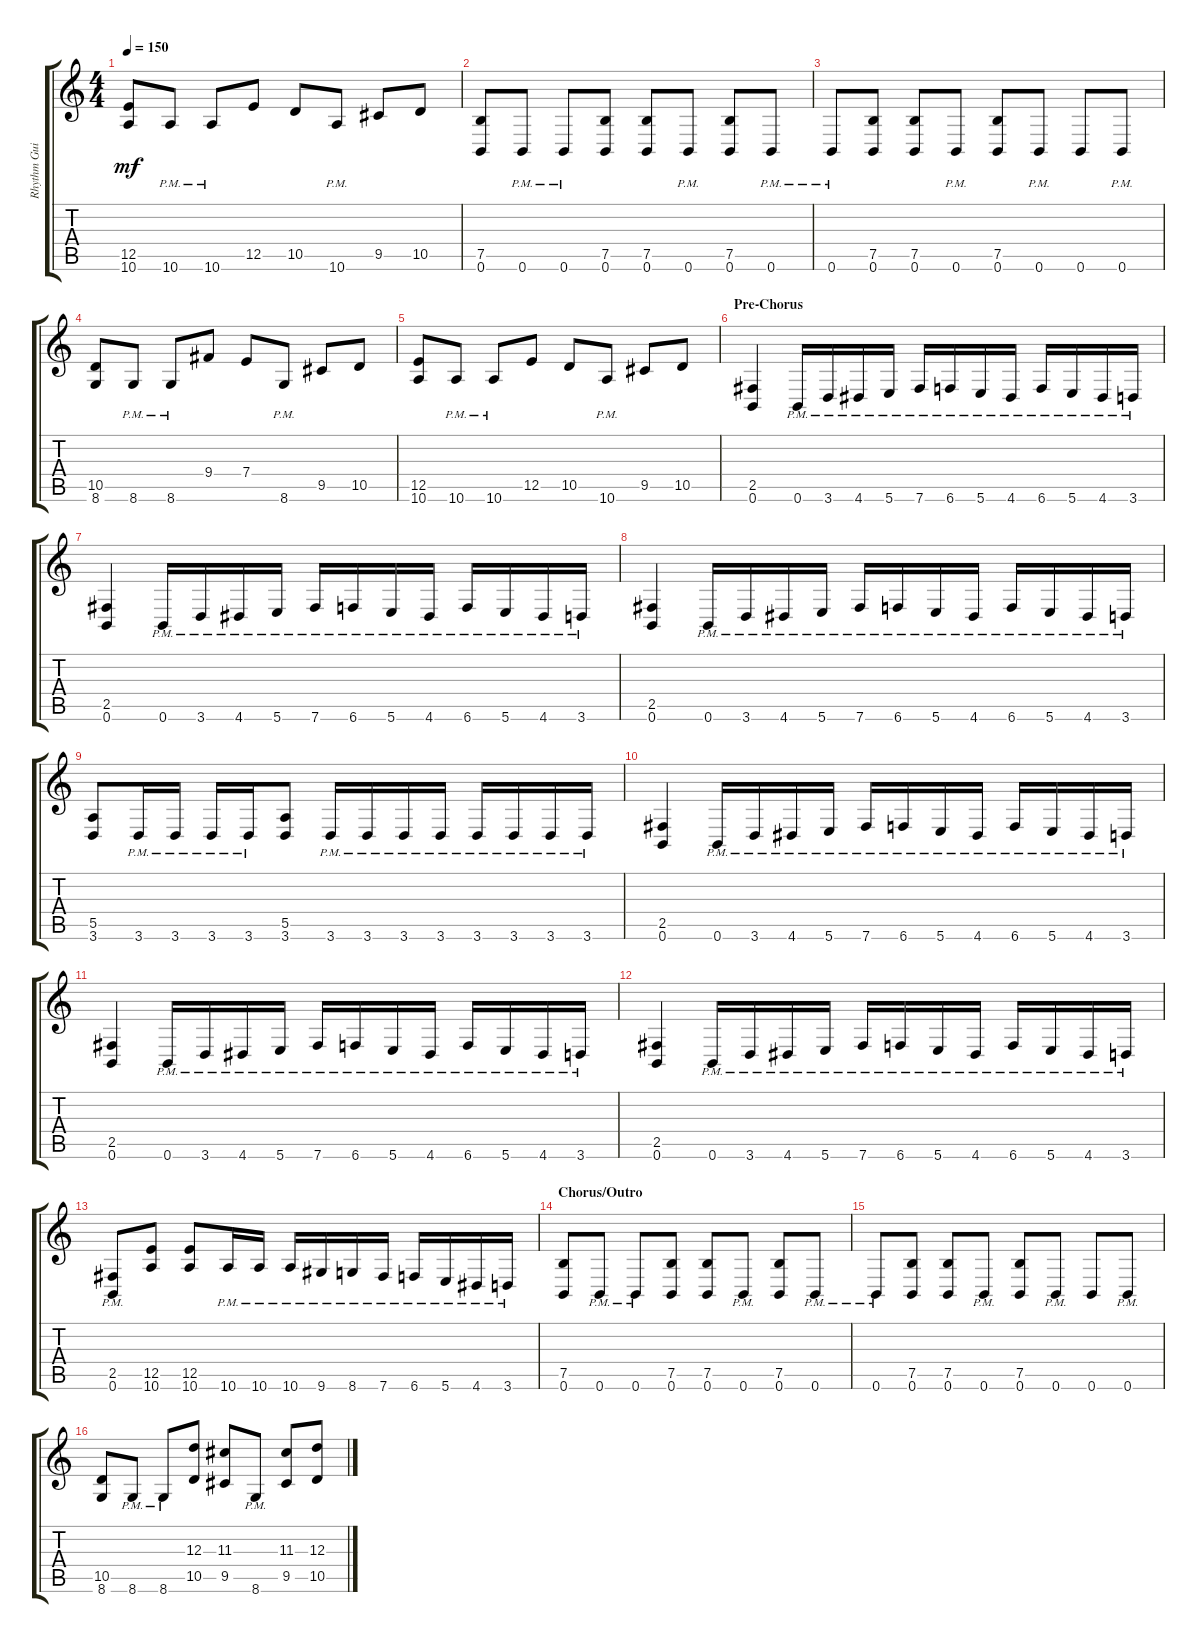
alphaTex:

\track ("Rhythm Guitar" "Rhythm Gui") {instrument distortionguitar}
\staff {score tabs}
\tuning (B3 Gb3 D3 A2 E2 B1) {hide}
\ts (4 4)
\tempo 150
\clef g2
\ks c
(12.5 10.6).8{dy mf} 10.6{pm}.8 10.6{pm}.8 12.5.8 10.5.8 10.6{pm}.8 9.5.8 10.5.8 |
(7.5 0.6).8 0.6{pm}.8 0.6{pm}.8 (7.5 0.6).8 (7.5 0.6).8 0.6{pm}.8 (7.5 0.6).8 0.6{pm}.8 |
0.6{pm}.8 (7.5 0.6).8 (7.5 0.6).8 0.6{pm}.8 (7.5 0.6).8 0.6{pm}.8 0.6.8 0.6{pm}.8 |
(10.5 8.6).8 8.6{pm}.8 8.6{pm}.8 9.4.8 7.4.8 8.6{pm}.8 9.5.8 10.5.8 |
(12.5 10.6).8 10.6{pm}.8 10.6{pm}.8 12.5.8 10.5.8 10.6{pm}.8 9.5.8 10.5.8 |
\section ("" "Pre-Chorus")
(2.5 0.6).4 0.6{pm}.16 3.6{pm}.16 4.6{pm}.16 5.6{pm}.16 7.6{pm}.16 6.6{pm}.16 5.6{pm}.16 4.6{pm}.16 6.6{pm}.16 5.6{pm}.16 4.6{pm}.16 3.6{pm}.16 |
(2.5 0.6).4 0.6{pm}.16 3.6{pm}.16 4.6{pm}.16 5.6{pm}.16 7.6{pm}.16 6.6{pm}.16 5.6{pm}.16 4.6{pm}.16 6.6{pm}.16 5.6{pm}.16 4.6{pm}.16 3.6{pm}.16 |
(2.5 0.6).4 0.6{pm}.16 3.6{pm}.16 4.6{pm}.16 5.6{pm}.16 7.6{pm}.16 6.6{pm}.16 5.6{pm}.16 4.6{pm}.16 6.6{pm}.16 5.6{pm}.16 4.6{pm}.16 3.6{pm}.16 |
(5.5 3.6).8 3.6{pm}.16 3.6{pm}.16 3.6{pm}.16 3.6{pm}.16 (5.5 3.6).8 3.6{pm}.16 3.6{pm}.16 3.6{pm}.16 3.6{pm}.16 3.6{pm}.16 3.6{pm}.16 3.6{pm}.16 3.6{pm}.16 |
(2.5 0.6).4 0.6{pm}.16 3.6{pm}.16 4.6{pm}.16 5.6{pm}.16 7.6{pm}.16 6.6{pm}.16 5.6{pm}.16 4.6{pm}.16 6.6{pm}.16 5.6{pm}.16 4.6{pm}.16 3.6{pm}.16 |
(2.5 0.6).4 0.6{pm}.16 3.6{pm}.16 4.6{pm}.16 5.6{pm}.16 7.6{pm}.16 6.6{pm}.16 5.6{pm}.16 4.6{pm}.16 6.6{pm}.16 5.6{pm}.16 4.6{pm}.16 3.6{pm}.16 |
(2.5 0.6).4 0.6{pm}.16 3.6{pm}.16 4.6{pm}.16 5.6{pm}.16 7.6{pm}.16 6.6{pm}.16 5.6{pm}.16 4.6{pm}.16 6.6{pm}.16 5.6{pm}.16 4.6{pm}.16 3.6{pm}.16 |
(2.5{pm} 0.6{pm}).8 (12.5 10.6).8 (12.5 10.6).8 10.6{pm}.16 10.6{pm}.16 10.6{pm}.16 9.6{pm}.16 8.6{pm}.16 7.6{pm}.16 6.6{pm}.16 5.6{pm}.16 4.6{pm}.16 3.6{pm}.16 |
\section ("" "Chorus/Outro")
(7.5 0.6).8 0.6{pm}.8 0.6{pm}.8 (7.5 0.6).8 (7.5 0.6).8 0.6{pm}.8 (7.5 0.6).8 0.6{pm}.8 |
0.6{pm}.8 (7.5 0.6).8 (7.5 0.6).8 0.6{pm}.8 (7.5 0.6).8 0.6{pm}.8 0.6.8 0.6{pm}.8 |
(10.5 8.6).8 8.6{pm}.8 8.6{pm}.8 (12.3 10.5).8 (11.3 9.5).8 8.6{pm}.8 (11.3 9.5).8 (12.3 10.5).8
